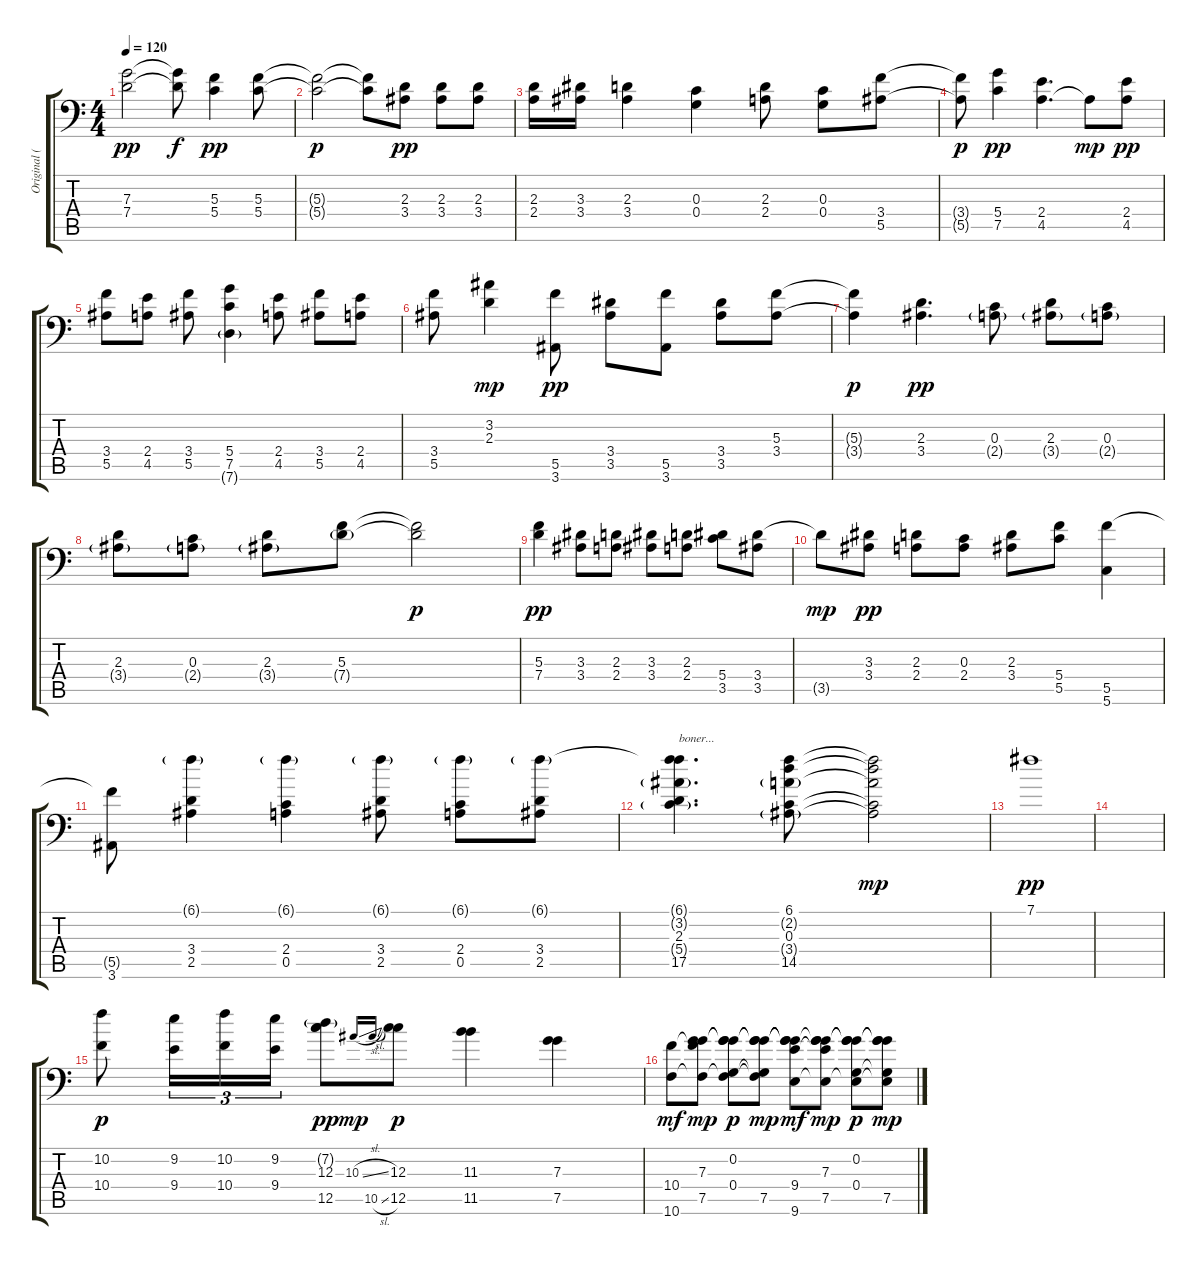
\track ("Original (no ties)" "Original (") {instrument acousticguitarsteel}
\staff {score tabs}
\tuning (B3 G3 C3 G2 C3 G1) {hide}
\ts (4 4)
\tempo 120
\clef f4
\ks c
(7.3 7.4).2{dy pp} (7.3{t} 7.4{t}).8{dy f} (5.3 5.4).4{dy pp} (5.3 5.4).8 |
(5.3{t} 5.4{t}).2{dy p} (5.3{t} 5.4{t}).8 (2.3 3.4).8{dy pp} (2.3 3.4).8 (2.3 3.4).8 |
(2.3 2.4).16 (3.3 3.4).16 (2.3 3.4).4 (0.3 0.4).4 (2.3 2.4).8 (0.3 0.4).8 (3.4 5.5).8 |
(3.4{t} 5.5{t}).8{dy p} (5.4 7.5).4{dy pp} (2.4 4.5).4{d} 2.4{t}.8{dy mp} (2.4 4.5).8{dy pp} |
(3.4 5.5).8 (2.4 4.5).8 (3.4 5.5).8 (5.4 7.5 7.6{g}).4 (2.4 4.5).8 (3.4 5.5).8 (2.4 4.5).8 |
(3.4 5.5).8 (3.2 2.3).4{dy mp} (5.5 3.6).8{dy pp} (3.4 3.5).8 (5.5 3.6).8 (3.4 3.5).8 (5.3 3.4).8 |
(5.3{t} 3.4{t}).4{dy p} (2.3 3.4).4{d dy pp} (0.3 2.4{g}).8 (2.3 3.4{g}).8 (0.3 2.4{g}).8 |
(2.3 3.4{g}).8 (0.3 2.4{g}).8 (2.3 3.4{g}).8 (5.3 7.4{g}).8 (5.3{t} 7.4{t}).2{dy p} |
(5.3 7.4).4{dy pp} (3.3 3.4).8 (2.3 2.4).8 (3.3 3.4).8 (2.3 2.4).8 (5.4 3.5).8 (3.4 3.5).8 |
3.5{t}.8{dy mp} (3.3 3.4).8{dy pp} (2.3 2.4).8 (0.3 2.4).8 (2.3 3.4).8 (5.4 5.5).8 (5.5 5.6).4 |
(5.5{t} 3.6).8 (6.1{g} 3.4 2.5).4 (6.1{g} 2.4 0.5).4 (6.1{g} 3.4 2.5).8 (6.1{g} 2.4 0.5).8 (6.1{g} 3.4 2.5).8 |
(6.1{t} 3.2{g} 2.3 5.4{g} 17.5).4{d txt "boner..."} (6.1 2.2{g} 0.3 3.4{g} 14.5).8 (6.1{t} 2.2{t} 0.3{t} 3.4{t} 14.5{t}).2{dy mp} |
7.1.1{dy pp} |
|
(10.2 10.4).8{dy p} (9.2 9.4).16{tu (3 2)} (10.2 10.4).16{tu (3 2)} (9.2 9.4).16{tu (3 2)} (7.2{g} 12.3 12.5).8{dy pp} 10.3{sl}.16{gr onbeat dy mp} 10.5{sl}.16{gr onbeat} (12.3 12.5).8{dy p} (11.3 11.5).4 (7.3 7.5).4 |
(10.4 10.6).8{dy mf} (7.3 10.4{t} 7.5 10.6{t}).8{dy mp} (0.2 7.3{t} 0.4 7.5{t} 10.6{t}).8{dy p} (0.2{t} 7.3{t} 0.4{t} 7.5 10.6{t}).8{dy mp} (0.2{t} 7.3{t} 9.4 7.5{t} 9.6).8{dy mf} (0.2{t} 7.3 9.4{t} 7.5 9.6{t}).8{dy mp} (0.2 7.3{t} 0.4 7.5{t} 9.6{t}).8{dy p} (0.2{t} 7.3{t} 0.4{t} 7.5 9.6{t}).8{dy mp}
